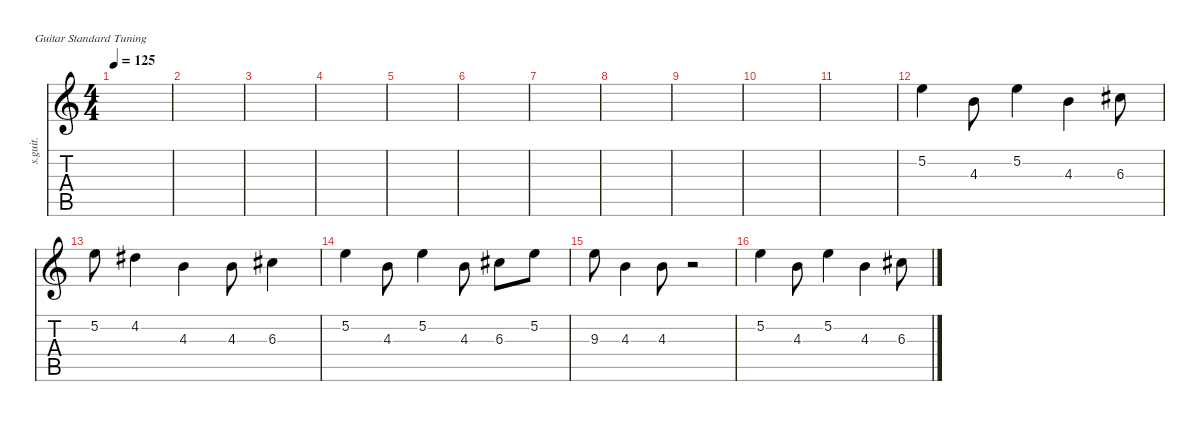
\defaultSystemsLayout 4
\hideDynamics
\bracketExtendMode nobrackets
\otherSystemsTrackNameOrientation horizontal
\track ("Steel Guitar" "s.guit.") {instrument acousticguitarsteel}
\staff {score tabs}
\tuning (E4 B3 G3 D3 A2 E2)
\ts (4 4)
\tempo 125
\clef g2
\ks c
|
|
|
|
|
|
|
|
|
|
|
5.2.4 4.3.8 5.2.4 4.3.4 6.3.8 |
5.2.8 4.2.4 4.3.4 4.3.8 6.3.4 |
5.2.4 4.3.8 5.2.4 4.3.8 6.3.8 5.2.8 |
9.3.8 4.3.4 4.3.8 r.2 |
5.2.4 4.3.8 5.2.4 4.3.4 6.3.8
